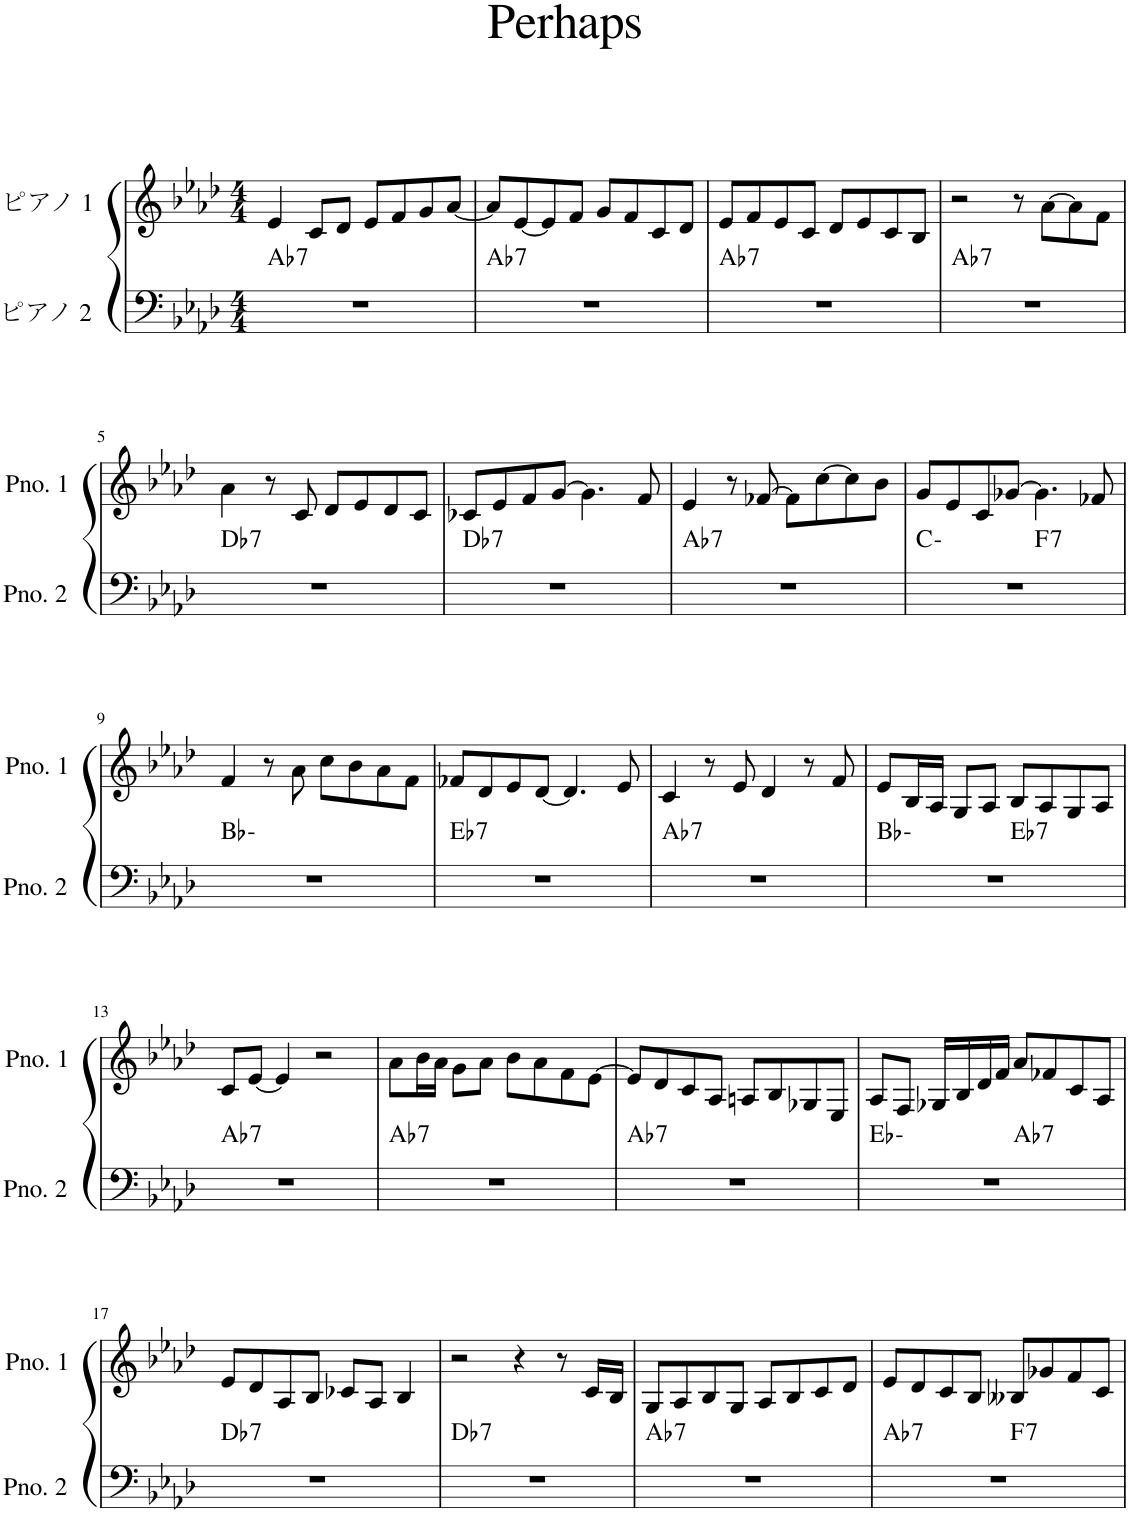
**kern	**harte	**kern
*part2	*part2	*part1
*staff2	*	*staff1
*I"ピアノ 2	*	*I"ピアノ 1
*clefF4	*	*clefG2
*k[b-e-a-d-]	*	*k[b-e-a-d-]
*M4/4	*	*M4/4
=1	=1	=1
!	!LO:H:kt=7	!
1r	Ab:7	4e-/
.	.	8c/L
.	.	8d-/J
.	.	8e-/L
.	.	8f/
.	.	8g/
.	.	[8a-/J
=2	=2	=2
!	!LO:H:kt=7	!
1r	Ab:7	8a-/L]
.	.	[8e-/
.	.	8e-/]
.	.	8f/J
.	.	8g/L
.	.	8f/
.	.	8c/
.	.	8d-/J
=3	=3	=3
!	!LO:H:kt=7	!
1r	Ab:7	8e-/L
.	.	8f/
.	.	8e-/
.	.	8c/J
.	.	8d-/L
.	.	8e-/
.	.	8c/
.	.	8B-/J
=4	=4	=4
!	!LO:H:kt=7	!
1r	Ab:7	2r
.	.	8r
.	.	[8a-\L
.	.	8a-\]
.	.	8f\J
!!LO:LB:g=z
=5	=5	=5
!	!LO:H:kt=7	!
1r	Db:7	4a-\
.	.	8r
.	.	8c/
.	.	8d-/L
.	.	8e-/
.	.	8d-/
.	.	8c/J
=6	=6	=6
!	!LO:H:kt=7	!
1r	Db:7	8c-X/L
.	.	8e-/
.	.	8f/
.	.	[8g/J
.	.	4.g\]
.	.	8f/
=7	=7	=7
!	!LO:H:kt=7	!
1r	Ab:7	4e-/
.	.	8r
.	.	[8f-X/
.	.	8f-\L]
.	.	[8cc\
.	.	8cc\]
.	.	8b-\J
=8	=8	=8
*^	*	*
1r	2ryy	C:min	8g/L
.	.	.	8e-/
.	.	.	8c/
.	.	.	[8g-X/J
!	!	!LO:H:kt=7	!
.	2ryy	F:7	4.g-\]
.	.	.	8f-X/
*v	*v	*	*
!!LO:LB:g=z
=9	=9	=9
1r	Bb:min	4f/
.	.	8r
.	.	8a-\
.	.	8cc\L
.	.	8b-\
.	.	8a-\
.	.	8f\J
=10	=10	=10
!	!LO:H:kt=7	!
1r	Eb:7	8f-X/L
.	.	8d-/
.	.	8e-/
.	.	[8d-/J
.	.	4.d-/]
.	.	8e-/
=11	=11	=11
!	!LO:H:kt=7	!
1r	Ab:7	4c/
.	.	8r
.	.	8e-/
.	.	4d-/
.	.	8r
.	.	8f/
=12	=12	=12
*^	*	*
1r	2ryy	Bb:min	8e-/L
.	.	.	16B-/L
.	.	.	16A-/JJ
.	.	.	8G/L
.	.	.	8A-/J
!	!	!LO:H:kt=7	!
.	2ryy	Eb:7	8B-/L
.	.	.	8A-/
.	.	.	8G/
.	.	.	8A-/J
!!LO:LB:g=z
=13	=13	=13	=13
!	!	!LO:H:kt=7	!
*v	*v	*	*
1r	Ab:7	8c/L
.	.	[8e-/J
.	.	4e-/]
.	.	2r
=14	=14	=14
!	!LO:H:kt=7	!
1r	Ab:7	8a-\L
.	.	16b-\L
.	.	16a-\JJ
.	.	8g\L
.	.	8a-\J
.	.	8b-\L
.	.	8a-\
.	.	8f\
.	.	[8e-\J
=15	=15	=15
!	!LO:H:kt=7	!
1r	Ab:7	8e-/L]
.	.	8d-/
.	.	8c/
.	.	8A-/J
.	.	8An/L
.	.	8B-/
.	.	8G-X/
.	.	8E-/J
=16	=16	=16
*^	*	*
1r	2ryy	Eb:min	8A-/L
.	.	.	8F/J
.	.	.	16G-X/LL
.	.	.	16B-/
.	.	.	16d-/
.	.	.	16f/JJ
!	!	!LO:H:kt=7	!
.	2ryy	Ab:7	8a-/L
.	.	.	8f-X/
.	.	.	8c/
.	.	.	8A-/J
!!LO:LB:g=z
=17	=17	=17	=17
!	!	!LO:H:kt=7	!
*v	*v	*	*
1r	Db:7	8e-/L
.	.	8d-/
.	.	8A-/
.	.	8B-/J
.	.	8c-X/L
.	.	8A-/J
.	.	4B-/
=18	=18	=18
!	!LO:H:kt=7	!
1r	Db:7	2r
.	.	4r
.	.	8r
.	.	16c/LL
.	.	16B-/JJ
=19	=19	=19
!	!LO:H:kt=7	!
1r	Ab:7	8G/L
.	.	8A-/
.	.	8B-/
.	.	8G/J
.	.	8A-/L
.	.	8B-/
.	.	8c/
.	.	8d-/J
=20	=20	=20
!	!LO:H:kt=7	!
*^	*	*
1r	2ryy	Ab:7	8e-/L
.	.	.	8d-/
.	.	.	8c/
.	.	.	8B-/J
!	!	!LO:H:kt=7	!
.	2ryy	F:7	8B--X/L
.	.	.	8g-X/
.	.	.	8f/
.	.	.	8c/J
*v	*v	*	*
=	=	=
*-	*-	*-
